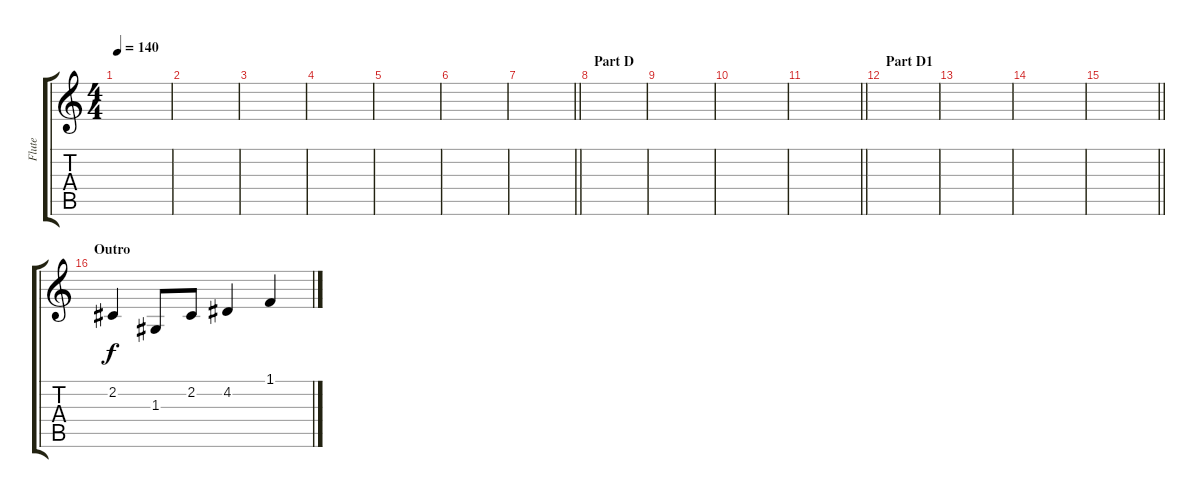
\track ("Flute" "Flute") {instrument flute}
\staff {score tabs}
\tuning (E4 B3 G3 D3 A2 E2) {hide}
\ts (4 4)
\tempo 140
\clef g2
\ks c
|
|
|
|
|
|
\barLineRight lightlight
|
\section ("" "Part D")
|
|
|
\barLineRight lightlight
|
\section ("" "Part D1")
|
|
|
\barLineRight lightlight
|
\section ("" "Outro")
2.2.4 1.3.8 2.2.8 4.2.4 1.1.4
